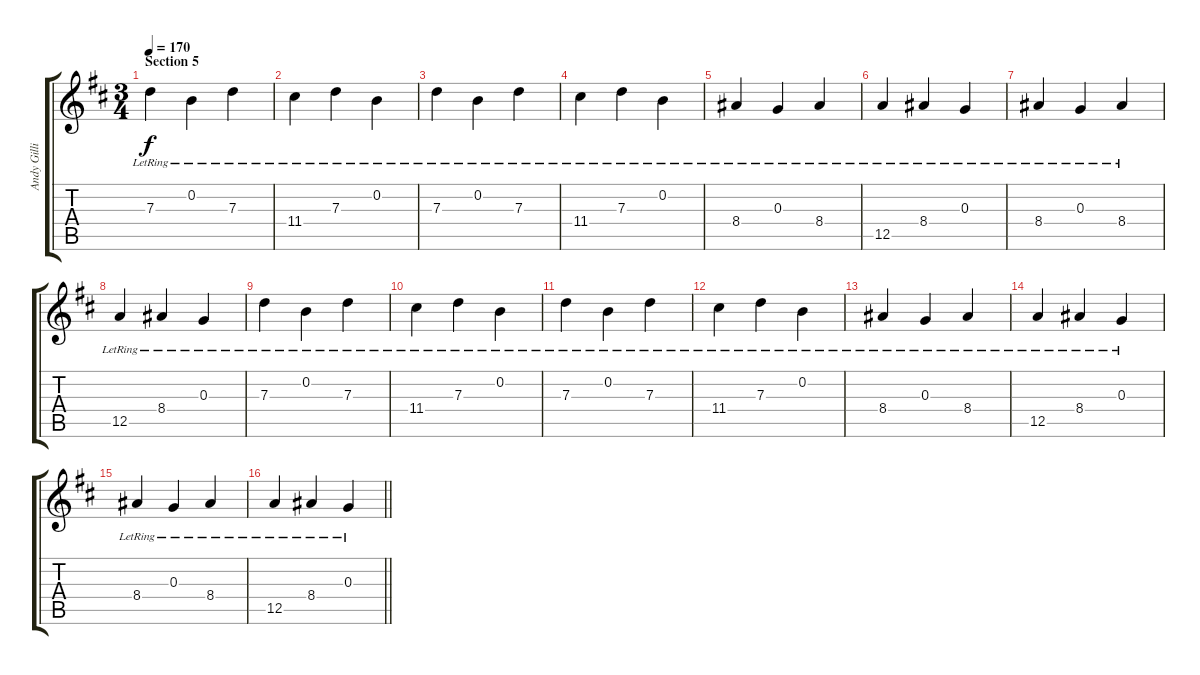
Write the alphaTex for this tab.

\track ("Andy Gillion (clean guitar)" "Andy Gilli") {instrument electricguitarjazz}
\staff {score tabs}
\tuning (E4 B3 G3 D3 A2 E2) {hide}
\ts (3 4)
\section ("" "Section 5")
\tempo 170
\clef g2
\ks bminor
7.3{lr}.4{dy f} 0.2{lr}.4 7.3{lr}.4 |
11.4{lr}.4 7.3{lr}.4 0.2{lr}.4 |
7.3{lr}.4 0.2{lr}.4 7.3{lr}.4 |
11.4{lr}.4 7.3{lr}.4 0.2{lr}.4 |
8.4{lr}.4 0.3{lr}.4 8.4{lr}.4 |
12.5{lr}.4 8.4{lr}.4 0.3{lr}.4 |
8.4{lr}.4 0.3{lr}.4 8.4{lr}.4 |
12.5{lr}.4 8.4{lr}.4 0.3{lr}.4 |
7.3{lr}.4 0.2{lr}.4 7.3{lr}.4 |
11.4{lr}.4 7.3{lr}.4 0.2{lr}.4 |
7.3{lr}.4 0.2{lr}.4 7.3{lr}.4 |
11.4{lr}.4 7.3{lr}.4 0.2{lr}.4 |
8.4{lr}.4 0.3{lr}.4 8.4{lr}.4 |
12.5{lr}.4 8.4{lr}.4 0.3{lr}.4 |
8.4{lr}.4 0.3{lr}.4 8.4{lr}.4 |
\barLineRight lightlight
12.5{lr}.4 8.4{lr}.4 0.3{lr}.4
